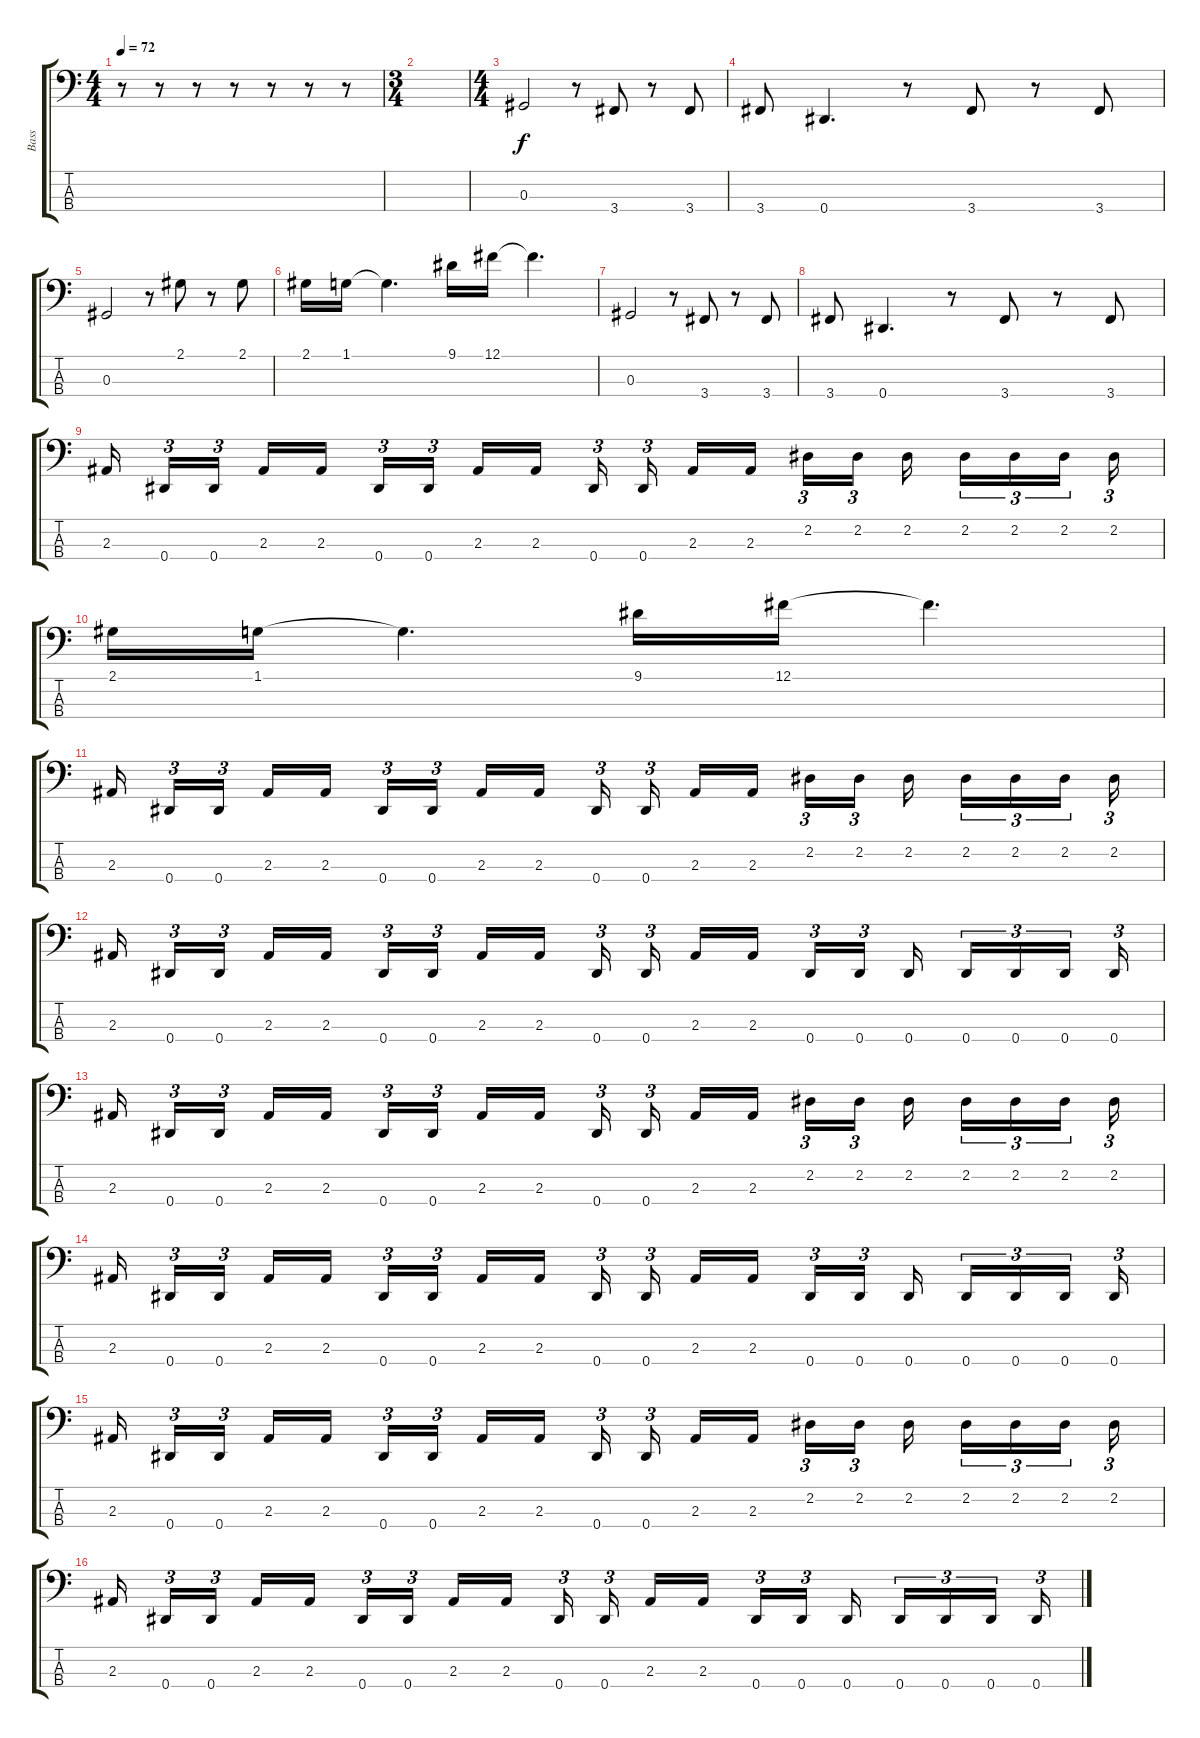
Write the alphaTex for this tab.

\track ("Bass" "Bass") {instrument electricbassfinger}
\staff {score tabs}
\tuning (Gb2 Db2 Ab1 Eb1) {hide}
\ts (4 4)
\tempo 72
\clef f4
\ks c
r.8{dy f} r.8 r.8 r.8 r.8 r.8 r.8 |
\ts (3 4)
|
\ts (4 4)
0.3.2 r.8 3.4.8 r.8 3.4.8 |
3.4.8 0.4.4{d} r.8 3.4.8 r.8 3.4.8 |
0.3.2 r.8 2.1.8 r.8 2.1.8 |
2.1.16 1.1.16 1.1{t}.4{d} 9.1.16 12.1.16 12.1{t}.4{d} |
0.3.2 r.8 3.4.8 r.8 3.4.8 |
3.4.8 0.4.4{d} r.8 3.4.8 r.8 3.4.8 |
2.3.16{beam splitsecondary} 0.4.16{tu (3 2)} 0.4.16{tu (3 2) beam splitsecondary} 2.3.16 2.3.16 0.4.16{tu (3 2)} 0.4.16{tu (3 2) beam splitsecondary} 2.3.16 2.3.16{beam splitsecondary} 0.4.16{tu (3 2)} 0.4.16{tu (3 2) beam splitsecondary} 2.3.16 2.3.16{beam splitsecondary} 2.2.16{tu (3 2)} 2.2.16{tu (3 2)} 2.2.16{beam splitsecondary} 2.2.16{tu (3 2)} 2.2.16{tu (3 2)} 2.2.16{tu (3 2) beam splitsecondary} 2.2.16{tu (3 2)} |
2.1.16 1.1.16 1.1{t}.4{d} 9.1.16 12.1.16 12.1{t}.4{d} |
2.3.16{beam splitsecondary} 0.4.16{tu (3 2)} 0.4.16{tu (3 2) beam splitsecondary} 2.3.16 2.3.16 0.4.16{tu (3 2)} 0.4.16{tu (3 2) beam splitsecondary} 2.3.16 2.3.16{beam splitsecondary} 0.4.16{tu (3 2)} 0.4.16{tu (3 2) beam splitsecondary} 2.3.16 2.3.16{beam splitsecondary} 2.2.16{tu (3 2)} 2.2.16{tu (3 2)} 2.2.16{beam splitsecondary} 2.2.16{tu (3 2)} 2.2.16{tu (3 2)} 2.2.16{tu (3 2) beam splitsecondary} 2.2.16{tu (3 2)} |
2.3.16{beam splitsecondary} 0.4.16{tu (3 2)} 0.4.16{tu (3 2) beam splitsecondary} 2.3.16 2.3.16 0.4.16{tu (3 2)} 0.4.16{tu (3 2) beam splitsecondary} 2.3.16 2.3.16{beam splitsecondary} 0.4.16{tu (3 2)} 0.4.16{tu (3 2) beam splitsecondary} 2.3.16 2.3.16{beam splitsecondary} 0.4.16{tu (3 2)} 0.4.16{tu (3 2)} 0.4.16{beam splitsecondary} 0.4.16{tu (3 2)} 0.4.16{tu (3 2)} 0.4.16{tu (3 2) beam splitsecondary} 0.4.16{tu (3 2)} |
2.3.16{beam splitsecondary} 0.4.16{tu (3 2)} 0.4.16{tu (3 2) beam splitsecondary} 2.3.16 2.3.16 0.4.16{tu (3 2)} 0.4.16{tu (3 2) beam splitsecondary} 2.3.16 2.3.16{beam splitsecondary} 0.4.16{tu (3 2)} 0.4.16{tu (3 2) beam splitsecondary} 2.3.16 2.3.16{beam splitsecondary} 2.2.16{tu (3 2)} 2.2.16{tu (3 2)} 2.2.16{beam splitsecondary} 2.2.16{tu (3 2)} 2.2.16{tu (3 2)} 2.2.16{tu (3 2) beam splitsecondary} 2.2.16{tu (3 2)} |
2.3.16{beam splitsecondary} 0.4.16{tu (3 2)} 0.4.16{tu (3 2) beam splitsecondary} 2.3.16 2.3.16 0.4.16{tu (3 2)} 0.4.16{tu (3 2) beam splitsecondary} 2.3.16 2.3.16{beam splitsecondary} 0.4.16{tu (3 2)} 0.4.16{tu (3 2) beam splitsecondary} 2.3.16 2.3.16{beam splitsecondary} 0.4.16{tu (3 2)} 0.4.16{tu (3 2)} 0.4.16{beam splitsecondary} 0.4.16{tu (3 2)} 0.4.16{tu (3 2)} 0.4.16{tu (3 2) beam splitsecondary} 0.4.16{tu (3 2)} |
2.3.16{beam splitsecondary} 0.4.16{tu (3 2)} 0.4.16{tu (3 2) beam splitsecondary} 2.3.16 2.3.16 0.4.16{tu (3 2)} 0.4.16{tu (3 2) beam splitsecondary} 2.3.16 2.3.16{beam splitsecondary} 0.4.16{tu (3 2)} 0.4.16{tu (3 2) beam splitsecondary} 2.3.16 2.3.16{beam splitsecondary} 2.2.16{tu (3 2)} 2.2.16{tu (3 2)} 2.2.16{beam splitsecondary} 2.2.16{tu (3 2)} 2.2.16{tu (3 2)} 2.2.16{tu (3 2) beam splitsecondary} 2.2.16{tu (3 2)} |
2.3.16{beam splitsecondary} 0.4.16{tu (3 2)} 0.4.16{tu (3 2) beam splitsecondary} 2.3.16 2.3.16 0.4.16{tu (3 2)} 0.4.16{tu (3 2) beam splitsecondary} 2.3.16 2.3.16{beam splitsecondary} 0.4.16{tu (3 2)} 0.4.16{tu (3 2) beam splitsecondary} 2.3.16 2.3.16{beam splitsecondary} 0.4.16{tu (3 2)} 0.4.16{tu (3 2)} 0.4.16{beam splitsecondary} 0.4.16{tu (3 2)} 0.4.16{tu (3 2)} 0.4.16{tu (3 2) beam splitsecondary} 0.4.16{tu (3 2)}
